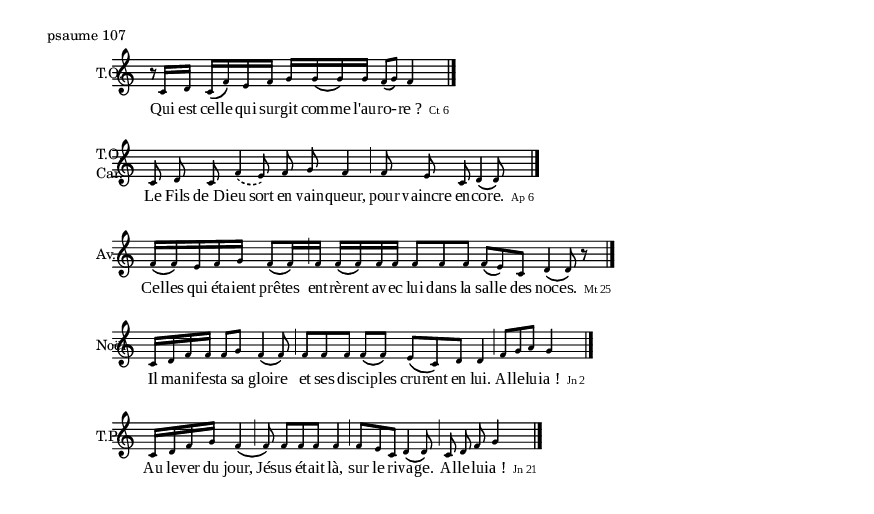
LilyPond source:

\version "2.12.0"
 \include "definitions.ly"
 \markup {psaume  107}





\relative d' { 
	\new Staff {
		\cadenzaOn
		\set Staff.instrumentName = \markup{ \center-column { T.O. } }
		r8  c16[ d]
		c16[\( f\) e f]
		g16[ g\( g\) g]
		f8[\( g\)]
		f4		
		\endBar
	}

	\addlyrics {
		Qui est cel -- le qui sur -- git com -- me l'au -- ro -- - -- "re ?"
		\markup { \citation #"Ct 6" } 
	}
}

\relative d' { 
	\new Staff {
		\cadenzaOn
		\set Staff.instrumentName = \markup{ \center-column { T.O. Car. } }
		\times 2/3 { c8 d c }
		\slurDashed
		f4(
		\times 2/3 { e8) f g }
		f4
		\cesure
		\times 2/3 { f8 e c }
		\times 2/3 { d4\( d8\) }
		\endBar
	}

	\addlyrics {
		Le Fils "de Di" -- eu sort en vain -- queur, pour vaincre en -- co -- re.
		\markup { \citation #"Ap 6" } 
	}
}

\relative d' { 
	\new Staff {
		\cadenzaOn
		\set Staff.instrumentName = \markup{ \center-column { Av. } }
		\times 2/5 {f16[\( f\) e f g]}
		f8[\( f16\)\cesure f]
		f16[\( f\) f f]
		\times 2/3 { f8[ f f] }
		\times 2/3 { f8[\( e\) c] }
		d4\( d8\) r8
		
		\endBar
	}

	\addlyrics {
		Cel -- les qui ét -- aient prê -- tes ent -- rèr -- ent av -- ec lui dans la sal -- le des noc -- es.
		\markup { \citation #"Mt 25" } 
	}
}

\relative d' { 
	\new Staff {
		\cadenzaOn
		\set Staff.instrumentName = \markup{ \center-column { Noël } }
		c16[ d f f] f8[ g]
		\times 2/3 { f4\( f8\) } \cesure
		\times 2/3 { f8[ f f] }
		f8[\( f\)]
		\times 2/3 { e8[\( c\) d] } d4 \cesure
		\times 2/3 {f8[ g a]} g4
		
		\endBar
	}

	\addlyrics {
		Il ma -- ni -- fest -- a sa gloi -- re et ses dis -- ci -- ples cru -- rent en lui. Al -- le -- lu -- "ia !" 
		\markup { \citation #"Jn 2" } 
	}
}

\relative d' { 
	\new Staff {
		\cadenzaOn
		\set Staff.instrumentName = \markup{ \center-column { T.P. } }
		c16[ d f g]
		\times 2/3 { f4\(\cesure f8\) }
		\times 2/3 { f8[ f f] } f4\cesure
		\times 2/3 { f8[ e c] }
		\times 2/3 { d4\( d8\) } \cesure
		\times 2/3 { c8 d f }
		g4
		\endBar
	}

	\addlyrics {
		Au le -- ver du jour, Jés -- us ét -- ait là, sur le ri -- va -- ge. Al -- le -- lu -- "ia !" 
		\markup { \citation #"Jn 21" } 
	}
}

